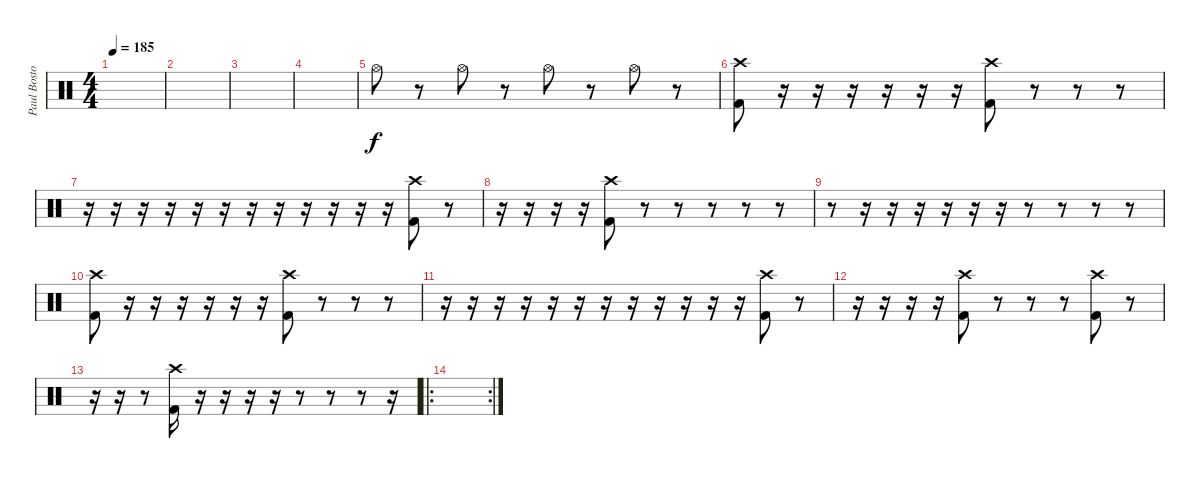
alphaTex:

\track ("Paul Bostoff" "Paul Bosto") {instrument percussion}
\staff {score}
\articulation defaults
\ts (4 4)
\tempo 185
\clef neutral
\ks c
|
|
|
|
"Hi-Hat (open)".8 r.8 "Hi-Hat (open)".8 r.8 "Hi-Hat (open)".8 r.8 "Hi-Hat (open)".8 r.8 |
("Crash high (hit)" "Kick (hit) 2").8 r.16 r.16 r.16 r.16 r.16 r.16 ("Crash high (hit)" "Kick (hit) 2").8 r.8 r.8 r.8 |
r.16 r.16 r.16 r.16 r.16 r.16 r.16 r.16 r.16 r.16 r.16 r.16 ("Kick (hit) 2" "Crash high (hit)").8 r.8 |
r.16 r.16 r.16 r.16 ("Kick (hit) 2" "Crash high (hit)").8 r.8 r.8 r.8 r.8 r.8 |
r.8 r.16 r.16 r.16 r.16 r.16 r.16 r.8 r.8 r.8 r.8 |
("Crash high (hit)" "Kick (hit) 2").8 r.16 r.16 r.16 r.16 r.16 r.16 ("Crash high (hit)" "Kick (hit) 2").8 r.8 r.8 r.8 |
r.16 r.16 r.16 r.16 r.16 r.16 r.16 r.16 r.16 r.16 r.16 r.16 ("Kick (hit) 2" "Crash high (hit)").8 r.8 |
r.16 r.16 r.16 r.16 ("Kick (hit) 2" "Crash high (hit)").8 r.8 r.8 r.8 ("Kick (hit) 2" "Crash high (hit)").8 r.8 |
r.16 r.16 r.8 ("Kick (hit) 2" "Crash high (hit)").16 r.16 r.16 r.16 r.16 r.8 r.8 r.8 r.16 |
\ro
\rc 2
